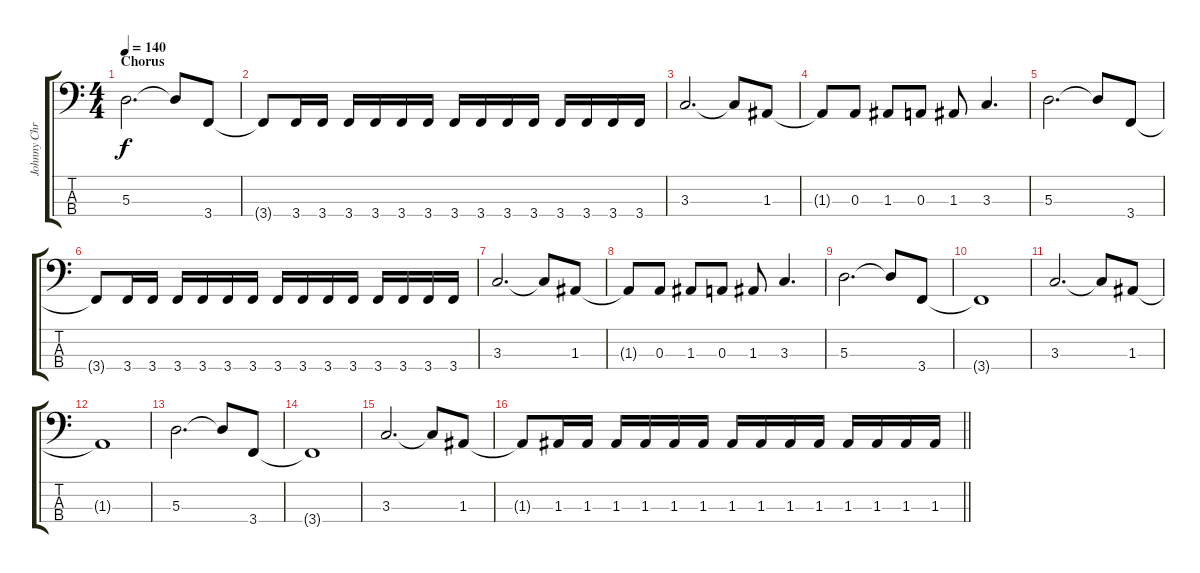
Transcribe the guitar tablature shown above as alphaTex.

\track ("Johnny Christ" "Johnny Chr") {instrument electricbassfinger}
\staff {score tabs}
\tuning (G2 D2 A1 D1) {hide}
\ts (4 4)
\section ("" "Chorus")
\tempo 140
\clef f4
\ks c
5.3.2{d dy f} 5.3{t}.8 3.4.8 |
3.4{t}.8 3.4.16 3.4.16 3.4.16 3.4.16 3.4.16 3.4.16 3.4.16 3.4.16 3.4.16 3.4.16 3.4.16 3.4.16 3.4.16 3.4.16 |
3.3.2{d} 3.3{t}.8 1.3.8 |
1.3{t}.8 0.3.8 1.3.8 0.3.8 1.3.8 3.3.4{d} |
5.3.2{d} 5.3{t}.8 3.4.8 |
3.4{t}.8 3.4.16 3.4.16 3.4.16 3.4.16 3.4.16 3.4.16 3.4.16 3.4.16 3.4.16 3.4.16 3.4.16 3.4.16 3.4.16 3.4.16 |
3.3.2{d} 3.3{t}.8 1.3.8 |
1.3{t}.8 0.3.8 1.3.8 0.3.8 1.3.8 3.3.4{d} |
5.3.2{d} 5.3{t}.8 3.4.8 |
3.4{t}.1 |
3.3.2{d} 3.3{t}.8 1.3.8 |
1.3{t}.1 |
5.3.2{d} 5.3{t}.8 3.4.8 |
3.4{t}.1 |
3.3.2{d} 3.3{t}.8 1.3.8 |
\barLineRight lightlight
1.3{t}.8 1.3.16 1.3.16 1.3.16 1.3.16 1.3.16 1.3.16 1.3.16 1.3.16 1.3.16 1.3.16 1.3.16 1.3.16 1.3.16 1.3.16
